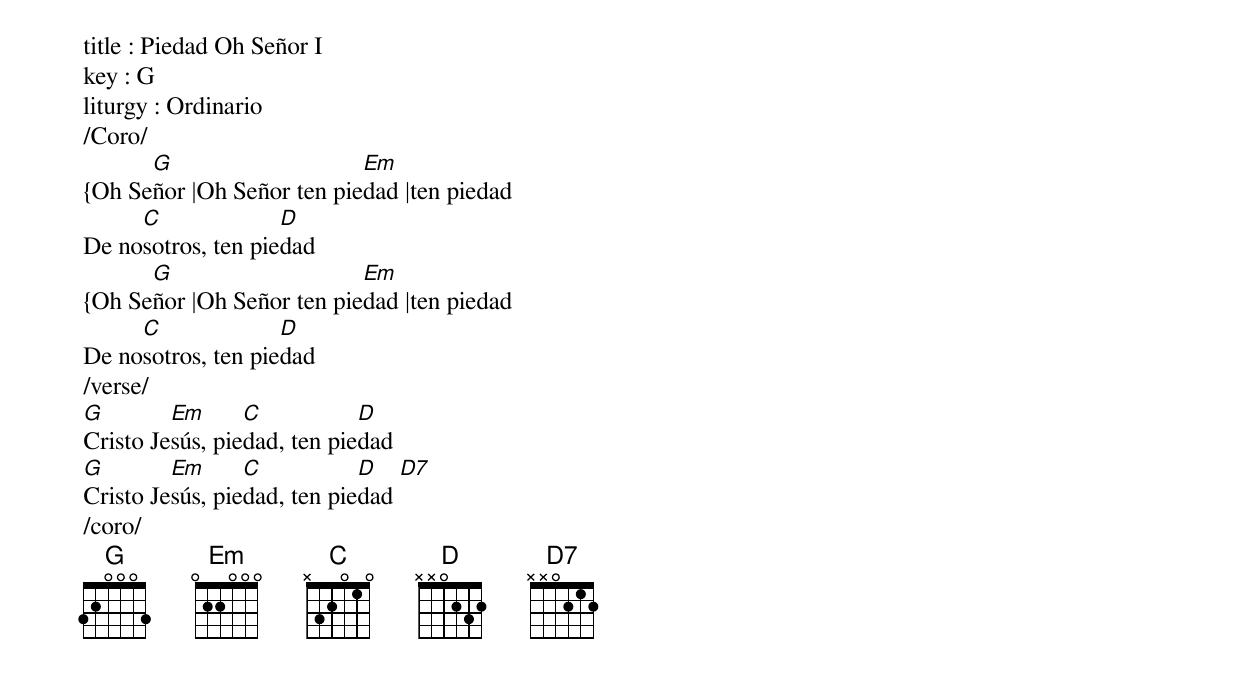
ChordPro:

title : Piedad Oh Señor Ι
key : G
liturgy : Ordinario
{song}
/Coro/
{Oh Se[G]ñor []|Oh Señor []ten pie[Em]dad []|ten piedad
De no[C]sotros, ten pie[D]dad
{Oh Se[G]ñor []|Oh Señor []ten pie[Em]dad []|ten piedad
De no[C]sotros, ten pie[D]dad
/verse/
[G]Cristo Je[Em]sús, pie[C]dad, ten pie[D]dad
[G]Cristo Je[Em]sús, pie[C]dad, ten pie[D]dad [D7]
/coro/
